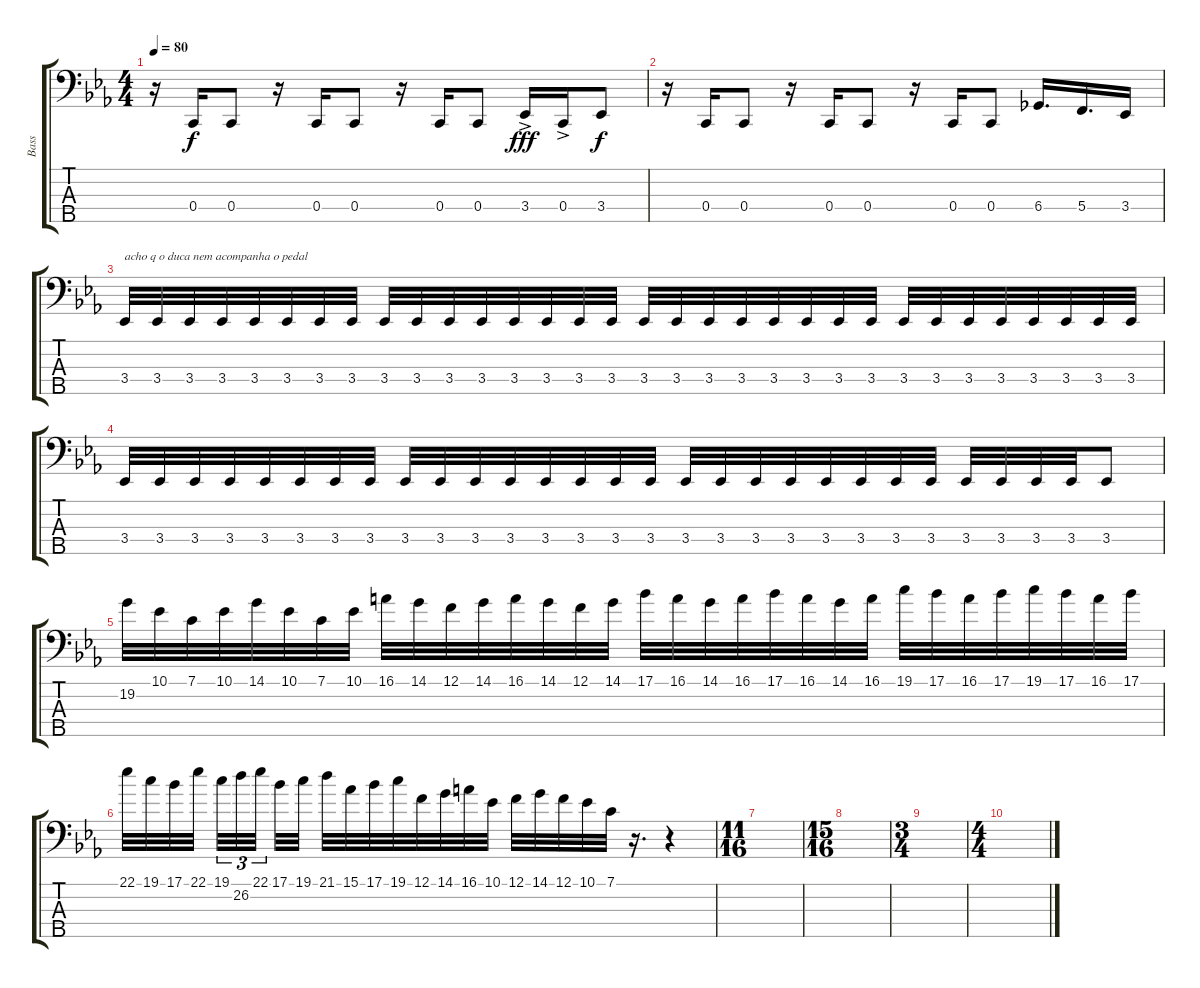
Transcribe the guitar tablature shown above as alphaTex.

\track ("Bass" "Bass") {instrument electricbassfinger}
\staff {score tabs}
\tuning (F2 C2 G1 C1 B0) {hide}
\ts (4 4)
\tempo 80
\clef f4
\ks eb
r.16{dy f instrument slapbass2} 0.4.16 0.4.8 r.16 0.4.16 0.4.8 r.16 0.4.16 0.4.8 3.4{ac}.16{dy fff} 0.4{ac}.16 3.4.8{dy f} |
r.16 0.4.16 0.4.8 r.16 0.4.16 0.4.8 r.16 0.4.16 0.4.8 6.4.16{d} 5.4.16{d} 3.4.16 |
3.4.32{txt "acho q o duca nem acompanha o pedal"} 3.4.32 3.4.32 3.4.32 3.4.32 3.4.32 3.4.32 3.4.32 3.4.32 3.4.32 3.4.32 3.4.32 3.4.32 3.4.32 3.4.32 3.4.32 3.4.32 3.4.32 3.4.32 3.4.32 3.4.32 3.4.32 3.4.32 3.4.32 3.4.32 3.4.32 3.4.32 3.4.32 3.4.32 3.4.32 3.4.32 3.4.32 |
3.4.32 3.4.32 3.4.32 3.4.32 3.4.32 3.4.32 3.4.32 3.4.32 3.4.32 3.4.32 3.4.32 3.4.32 3.4.32 3.4.32 3.4.32 3.4.32 3.4.32 3.4.32 3.4.32 3.4.32 3.4.32 3.4.32 3.4.32 3.4.32 3.4.32 3.4.32 3.4.32 3.4.32 3.4.8 |
19.2.32{instrument electricbassfinger} 10.1.32 7.1.32 10.1.32 14.1.32 10.1.32 7.1.32 10.1.32 16.1.32 14.1.32 12.1.32 14.1.32 16.1.32 14.1.32 12.1.32 14.1.32 17.1.32 16.1.32 14.1.32 16.1.32 17.1.32 16.1.32 14.1.32 16.1.32 19.1.32 17.1.32 16.1.32 17.1.32 19.1.32 17.1.32 16.1.32 17.1.32 |
22.1.32 19.1.32 17.1.32 22.1.32 19.1.32{tu (3 2)} 26.2.32{tu (3 2)} 22.1.32{tu (3 2)} 17.1.32 19.1.32 21.1.32 15.1.32 17.1.32 19.1.32 12.1.32 14.1.32 16.1.32 10.1.32 12.1.32 14.1.32 12.1.32 10.1.32 7.1.32 r.16{d} r.4 |
\ts (11 16)
|
\ts (15 16)
|
\ts (3 4)
|
\ts (4 4)
